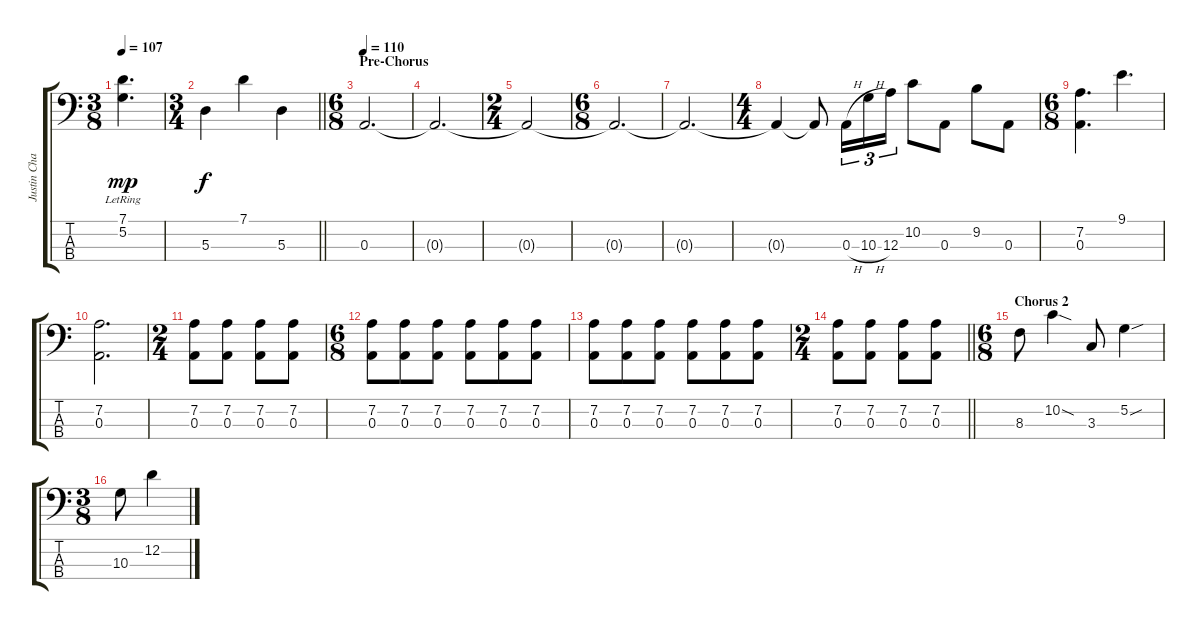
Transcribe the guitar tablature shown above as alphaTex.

\track ("Justin Chancellor" "Justin Cha") {instrument electricbasspick}
\staff {score tabs}
\tuning (G2 D2 A1 D1) {hide}
\ts (3 8)
\tempo 107
\clef f4
\ks c
(7.1{lr} 5.2{lr}).4{d dy mp} |
\ts (3 4)
\barLineRight lightlight
5.3.4{dy f} 7.1.4 5.3.4 |
\ts (6 8)
\section ("" "Pre-Chorus")
\tempo 110
0.3.2{d} |
0.3{t}.2{d} |
\ts (2 4)
0.3{t}.2 |
\ts (6 8)
0.3{t}.2{d} |
0.3{t}.2{d} |
\ts (4 4)
0.3{t}.4 0.3{t}.8 0.3{h}.16{tu (3 2)} 10.3{h}.16{tu (3 2)} 12.3.16{tu (3 2)} 10.2.8 0.3.8 9.2.8 0.3.8 |
\ts (6 8)
(7.2 0.3).4{d} 9.1.4{d} |
(7.2 0.3).2{d} |
\ts (2 4)
(7.2 0.3).8{volume 6} (7.2 0.3).8{volume 16} (7.2 0.3).8 (7.2 0.3).8 |
\ts (6 8)
(7.2 0.3).8 (7.2 0.3).8 (7.2 0.3).8 (7.2 0.3).8 (7.2 0.3).8 (7.2 0.3).8 |
(7.2 0.3).8 (7.2 0.3).8 (7.2 0.3).8 (7.2 0.3).8 (7.2 0.3).8 (7.2 0.3).8 |
\ts (2 4)
\barLineRight lightlight
(7.2 0.3).8 (7.2 0.3).8{beam split} (7.2 0.3).8{beam merge} (7.2 0.3).8 |
\ts (6 8)
\section ("" "Chorus 2")
8.3.8 10.2{sod}.4 3.3.8 5.2{sou}.4 |
\ts (3 8)
10.3.8 12.2.4
